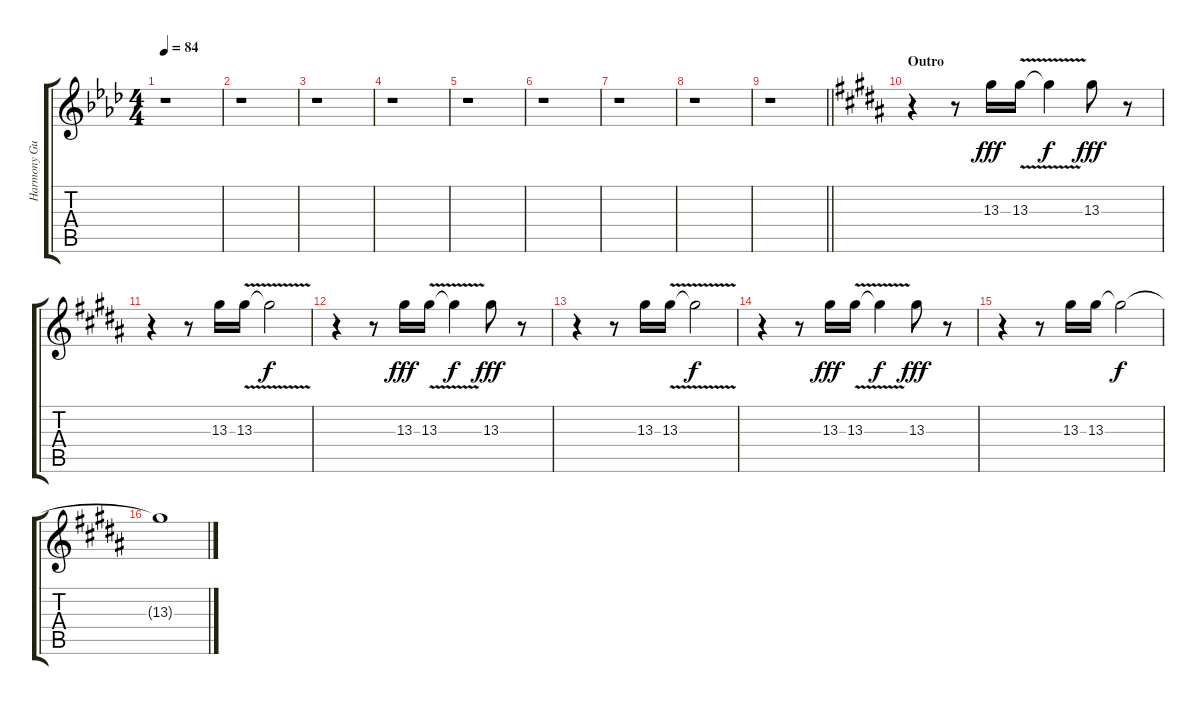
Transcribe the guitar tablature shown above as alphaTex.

\track ("Harmony Guitar 3" "Harmony Gu") {instrument distortionguitar}
\staff {score tabs}
\tuning (E4 B3 G3 D3 A2 E2) {hide}
\ts (4 4)
\tempo 84
\clef g2
\ks ab
r.1{dy fff} |
r.1 |
r.1 |
r.1 |
r.1 |
r.1 |
r.1 |
r.1 |
\barLineRight lightlight
r.1 |
\section ("" "Outro")
\ks b
r.4{volume 13} r.8 13.3.16 13.3{v}.16 13.3{t}.4{dy f} 13.3.8{dy fff} r.8 |
r.4 r.8 13.3.16 13.3{v}.16 13.3{t}.2{dy f} |
r.4 r.8 13.3.16{dy fff} 13.3{v}.16 13.3{t}.4{dy f} 13.3.8{dy fff} r.8 |
r.4 r.8 13.3.16 13.3{v}.16 13.3{t}.2{dy f} |
r.4 r.8 13.3.16{dy fff} 13.3{v}.16 13.3{t}.4{dy f} 13.3.8{dy fff} r.8 |
r.4 r.8 13.3.16 13.3.16 13.3{t}.2{dy f} |
13.3{t}.1
